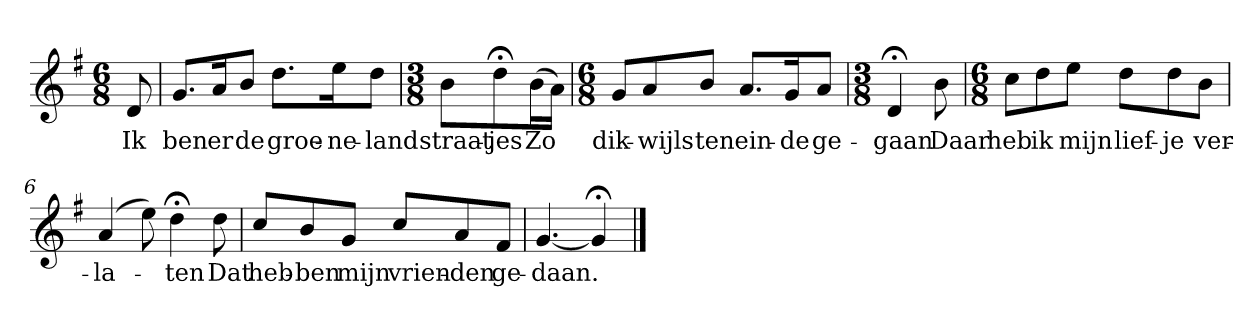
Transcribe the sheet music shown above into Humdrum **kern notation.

**kern	**text
*part1	*part1
*staff1	*staff1
*k[f#]	*
*G:	*
*M6/8	*
*MM120	*
=	=
8d	Ik
=1	=1
8.gL	ben
16aK	er
8bJ	de
8.ddL	groe-
16eeK	-ne-
8ddJ	-land
=2	=2
*M3/8	*
8bL	straat-
8dd;<	-jes
(16bL	Zo
16aJJ)	.
=3	=3
*M6/8	*
8gL	dik-
8a	-wijls
8bJ	ten
8.aL	ein-
16gK	-de
8aJ	ge-
=4	=4
*M3/8	*
4d;<	-gaan
8b	Daar
=5	=5
*M6/8	*
8ccL	heb
8dd	ik
8eeJ	mijn
8ddL	lief-
8dd	-je
8bJ	ver-
=6	=6
(4a	-la-
8ee)	.
4dd;<	-ten
8dd	Dat
=7	=7
8ccL	heb-
8b	-ben
8gJ	mijn
8ccL	vrien-
8a	-den
8f#J	ge-
=8	=8
[4.g	-daan.
4g;<]	.
==	==
*-	*-
